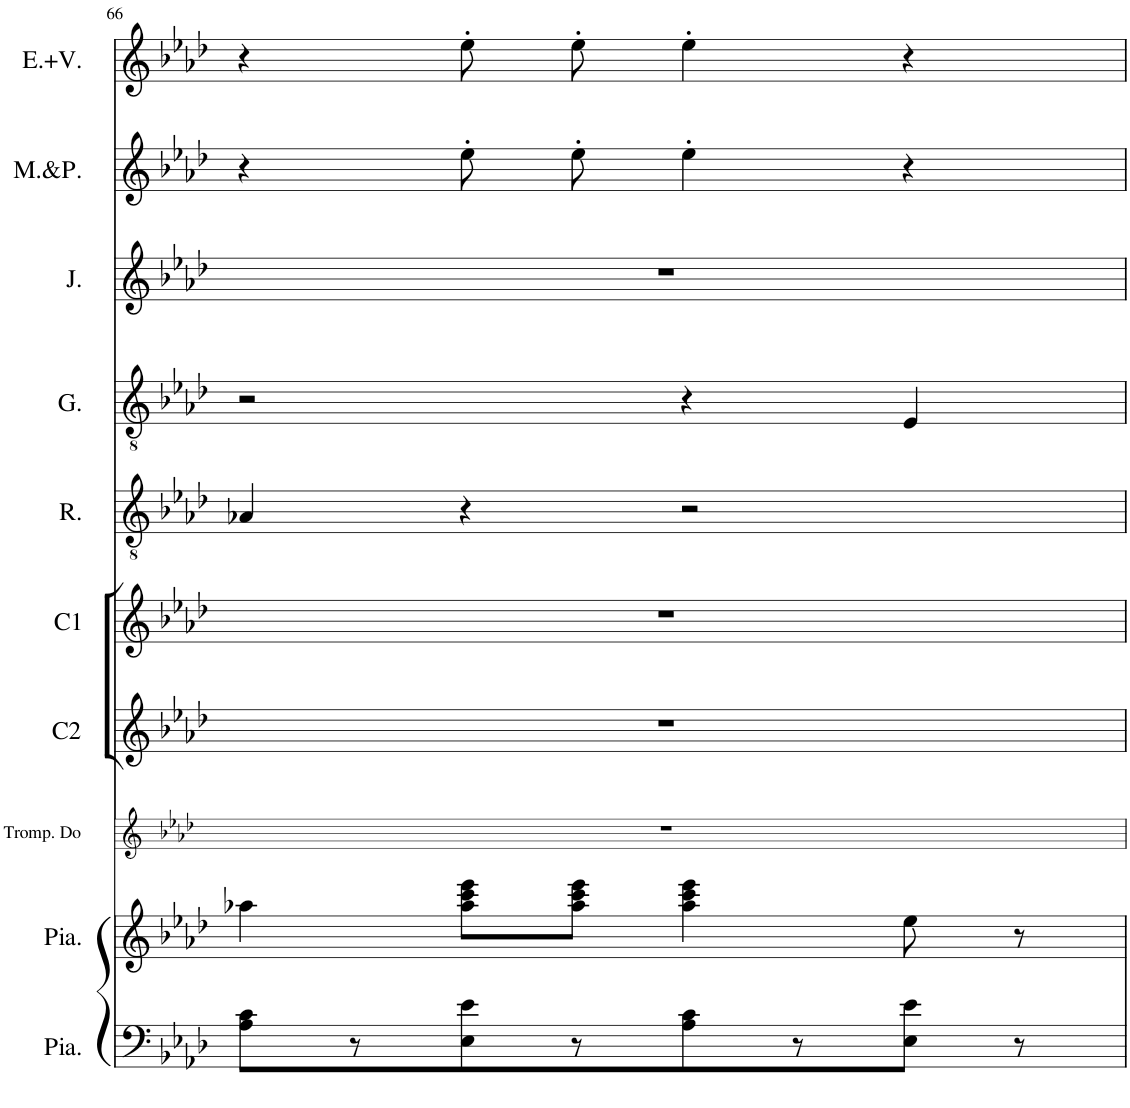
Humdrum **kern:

**kern	**kern	**kern	**kern	**kern	**kern	**kern	**kern	**kern	**kern
*part10	*part9	*part8	*part7	*part6	*part5	*part4	*part3	*part2	*part1
*staff10	*staff9	*staff8	*staff7	*staff6	*staff5	*staff4	*staff3	*staff2	*staff1
*I"Piano	*I"Piano	*I"Trompette en Do	*I"Choeur2	*I"Choeur1	*I"Raphaël	*I"Galuchet	*I"Jeanne	*I"Mariette, Pauline	*I"Emma, virginie
*I'Pia.	*I'Pia.	*I'Tromp. Do	*I'C2	*I'C1	*I'R.	*I'G.	*I'J.	*	*I'E.+V.
!!LO:PB:g=z
*clefF4	*clefG2	*clefG2	*clefG2	*clefG2	*clefGv2	*clefGv2	*clefG2	*clefG2	*clefG2
*	*	*Trd1c2	*Trd4c7	*	*Trd8c14	*Trd8c14	*	*Trd1c2	*
*k[b-e-a-d-]	*k[b-e-a-d-]	*k[b-e-a-d-]	*k[b-e-a-d-]	*k[b-e-a-d-]	*k[b-e-a-d-]	*k[b-e-a-d-]	*k[b-e-a-d-]	*k[b-e-a-d-]	*k[b-e-a-d-]
*M4/4	*M4/4	*M4/4	*M4/4	*M4/4	*M4/4	*M4/4	*M4/4	*M4/4	*M4/4
*met(c)	*met(c)	*met(c)	*met(c)	*met(c)	*met(c)	*met(c)	*met(c)	*met(c)	*met(c)
=66	=66	=66	=66	=66	=66	=66	=66	=66	=66
8A-\ 8c\L	4aa-X\	1r	1r	1r	4A-X/	2r	1r	4r	4r
8r	.	.	.	.	.	.	.	.	.
8E-\ 8e-\	8aa-\ 8ccc\ 8eee-\L	.	.	.	4r	.	.	8ee-'\L	8ee-'\L
8r	8aa-\ 8ccc\ 8eee-\J	.	.	.	.	.	.	8ee-'\J	8ee-'\J
8A-\ 8c\	4aa-\ 4ccc\ 4eee-\	.	.	.	2r	4r	.	4ee-'\	4ee-'\
8r	.	.	.	.	.	.	.	.	.
8E-\ 8e-\J	8ee-\	.	.	.	.	4E-/	.	4r	4r
8r	8r	.	.	.	.	.	.	.	.
=	=	=	=	=	=	=	=	=	=
*-	*-	*-	*-	*-	*-	*-	*-	*-	*-
